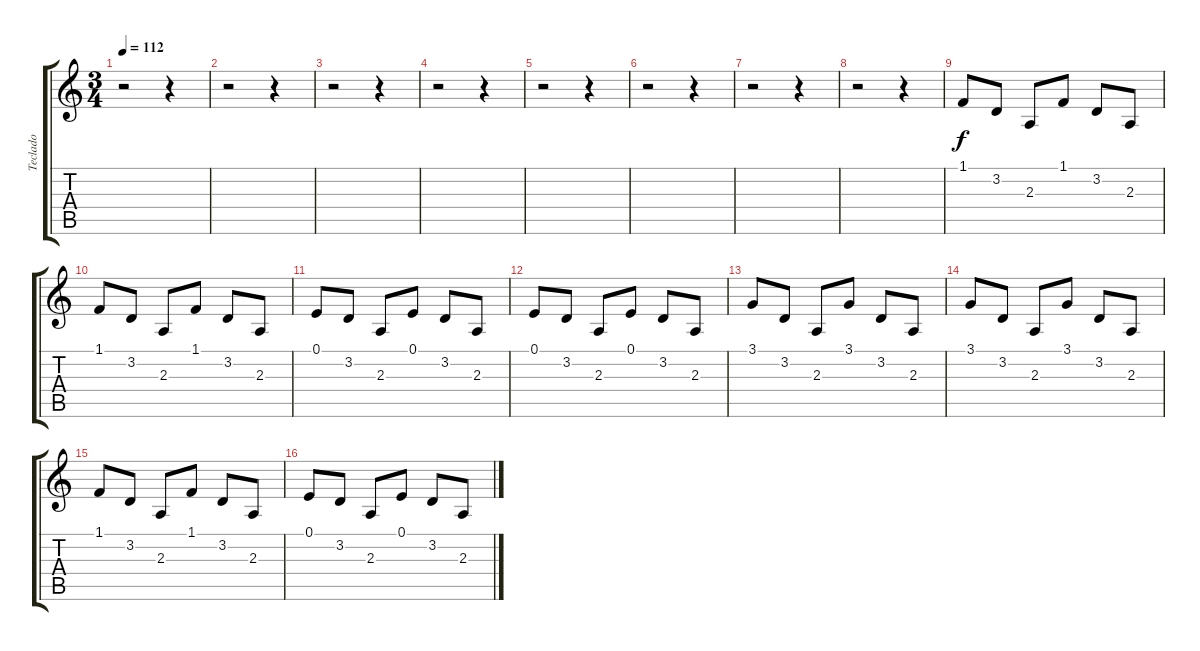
\track ("Teclado" "Teclado") {instrument acousticgrandpiano}
\staff {score tabs}
\tuning (E4 B3 G3 D3 A2 E2) {hide}
\ts (3 4)
\tempo 112
\clef g2
\ks c
r.2{dy f instrument acousticgrandpiano} r.4 |
r.2 r.4 |
r.2 r.4 |
r.2 r.4 |
r.2 r.4 |
r.2 r.4 |
r.2 r.4 |
r.2 r.4 |
1.1.8 3.2.8 2.3.8 1.1.8 3.2.8 2.3.8 |
1.1.8 3.2.8 2.3.8 1.1.8 3.2.8 2.3.8 |
0.1.8 3.2.8 2.3.8 0.1.8 3.2.8 2.3.8 |
0.1.8 3.2.8 2.3.8 0.1.8 3.2.8 2.3.8 |
3.1.8 3.2.8 2.3.8 3.1.8 3.2.8 2.3.8 |
3.1.8 3.2.8 2.3.8 3.1.8 3.2.8 2.3.8 |
1.1.8 3.2.8 2.3.8 1.1.8 3.2.8 2.3.8 |
0.1.8 3.2.8 2.3.8 0.1.8 3.2.8 2.3.8
